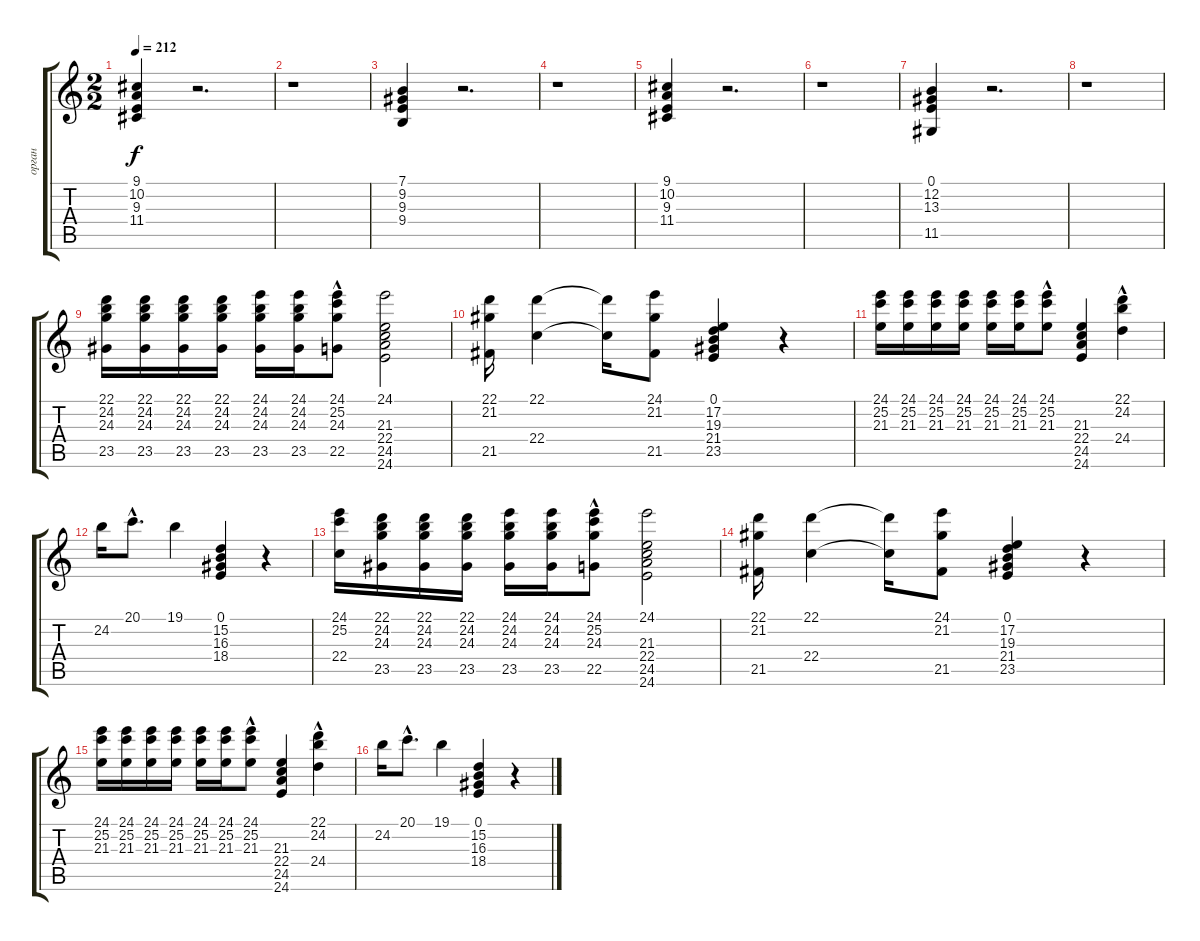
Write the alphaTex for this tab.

\track ("орган" "орган") {instrument acousticgrandpiano}
\staff {score tabs}
\tuning (E4 B3 G3 D3 A2 E2) {hide}
\ts (2 2)
\tempo 212
\clef g2
\ks c
(9.1 10.2 9.3 11.4).4{dy f instrument acousticgrandpiano} r.2{d} |
r.1 |
(7.1 9.2 9.3 9.4).4 r.2{d} |
r.1 |
(9.1 10.2 9.3 11.4).4 r.2{d} |
r.1 |
(0.1 12.2 13.3 11.5).4 r.2{d} |
r.1 |
(22.1 24.2 24.3 23.5).16 (22.1 24.2 24.3 23.5).16 (22.1 24.2 24.3 23.5).16 (22.1 24.2 24.3 23.5).16 (24.1 24.2 24.3 23.5).16 (24.1 24.2 24.3 23.5).16 (24.1 25.2 24.3{hac} 22.5).8 (24.1 21.3 22.4 24.5 24.6).2 |
(22.1 21.2 21.5).16 (22.1 22.4).4 (22.1{t} 22.4{t}).16 (24.1 21.2 21.5).8 (0.1 17.2 19.3 21.4 23.5).4 r.4 |
(24.1 25.2 21.3).16 (24.1 25.2 21.3).16 (24.1 25.2 21.3).16 (24.1 25.2 21.3).16 (24.1 25.2 21.3).16 (24.1 25.2 21.3).16 (24.1{hac} 25.2{hac} 21.3).8 (21.3 22.4 24.5 24.6).4 (22.1{hac} 24.2{hac} 24.4{hac}).4 |
24.2.16 20.1{hac}.8{d} 19.1.4 (0.1 15.2 16.3 18.4).4 r.4 |
(24.1 25.2 22.4).16 (22.1 24.2 24.3 23.5).16 (22.1 24.2 24.3 23.5).16 (22.1 24.2 24.3 23.5).16 (24.1 24.2 24.3 23.5).16 (24.1 24.2 24.3 23.5).16 (24.1 25.2 24.3{hac} 22.5).8 (24.1 21.3 22.4 24.5 24.6).2 |
(22.1 21.2 21.5).16 (22.1 22.4).4 (22.1{t} 22.4{t}).16 (24.1 21.2 21.5).8 (0.1 17.2 19.3 21.4 23.5).4 r.4 |
(24.1 25.2 21.3).16 (24.1 25.2 21.3).16 (24.1 25.2 21.3).16 (24.1 25.2 21.3).16 (24.1 25.2 21.3).16 (24.1 25.2 21.3).16 (24.1{hac} 25.2{hac} 21.3).8 (21.3 22.4 24.5 24.6).4 (22.1{hac} 24.2{hac} 24.4{hac}).4 |
24.2.16 20.1{hac}.8{d} 19.1.4 (0.1 15.2 16.3 18.4).4 r.4
